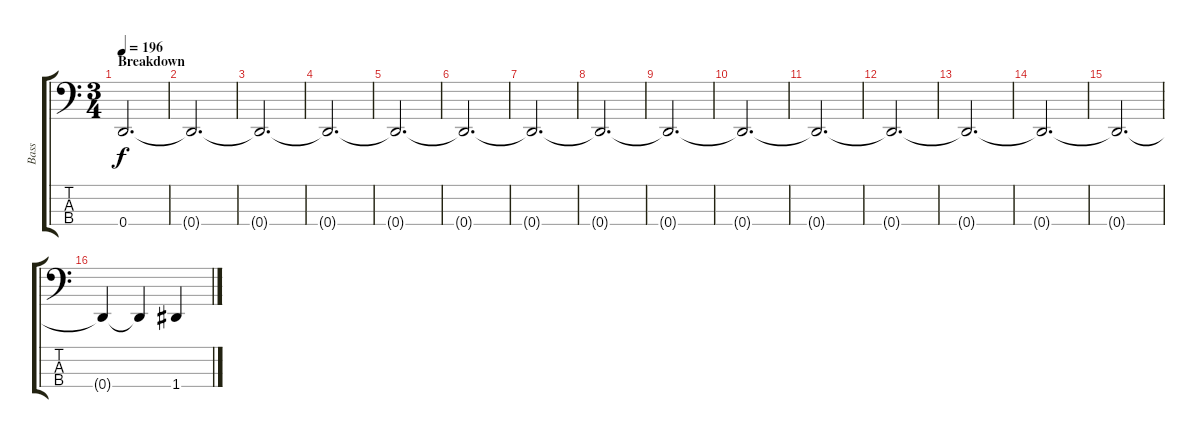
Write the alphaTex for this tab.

\track ("Bass" "Bass") {instrument electricbassfinger}
\staff {score tabs}
\tuning (G2 D2 A1 D1) {hide}
\ts (3 4)
\section ("" "Breakdown")
\tempo 196
\clef f4
\ks c
0.4.2{d dy f} |
0.4{t}.2{d} |
0.4{t}.2{d} |
0.4{t}.2{d} |
0.4{t}.2{d} |
0.4{t}.2{d} |
0.4{t}.2{d} |
0.4{t}.2{d} |
0.4{t}.2{d} |
0.4{t}.2{d} |
0.4{t}.2{d} |
0.4{t}.2{d} |
0.4{t}.2{d} |
0.4{t}.2{d} |
0.4{t}.2{d} |
0.4{t}.4 0.4{t}.4 1.4.4
